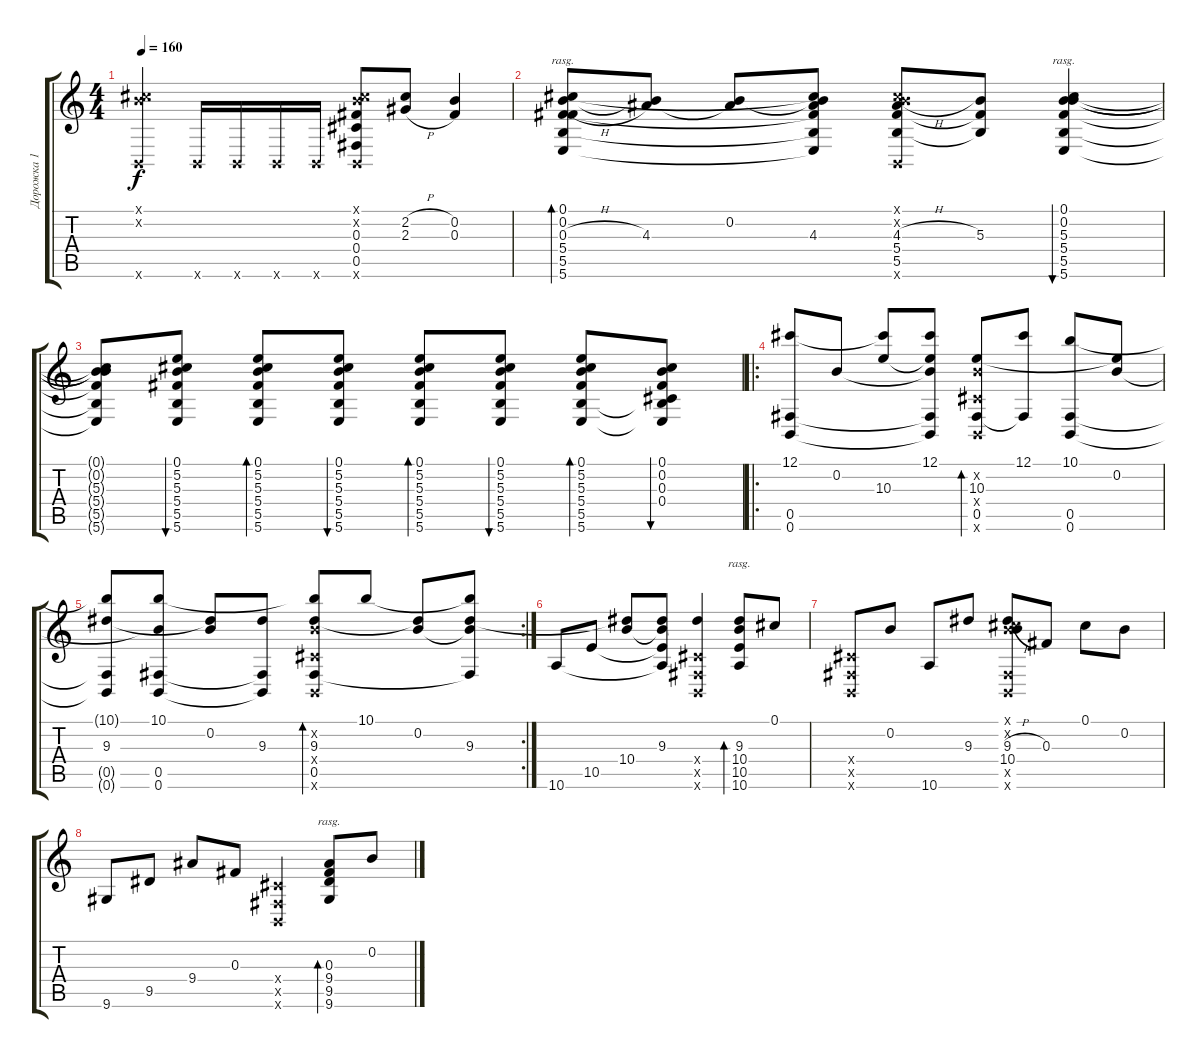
\track ("Дорожка 1" "Дорожка 1") {instrument acousticguitarsteel}
\staff {score tabs}
\tuning (Db4 B3 Gb3 Db3 Gb2 B1) {hide}
\ts (4 4)
\tempo 160
\clef g2
\ks c
(0.1{x} 0.2{x} 0.6{x}).4{dy f} 0.6{x}.16 0.6{x}.16 0.6{x}.16 0.6{x}.16 (0.1{x} 0.2{x} 0.3{t} 0.4{t} 0.5{t} 0.6{x}).8 (2.2{h} 2.3{h}).8 (0.2 0.3).4 |
(0.1 0.2 0.3{h} 5.4 5.5 5.6).8{bd 120 rasg ii} (0.2{t} 4.3).8 (0.2 4.3{t}).8 (0.1{t} 0.2{t} 4.3 5.4{t} 5.5{t} 5.6{t}).8 (0.1{x} 0.2{x} 4.3{h} 5.4 5.5 0.6{x}).8 (5.3 5.4{t} 5.5{t}).8 (0.1 0.2 5.3 5.4 5.5 5.6).4{bu 120 rasg ii} |
(0.1{t} 0.2{t} 5.3{t} 5.4{t} 5.5{t} 5.6{t}).8 (0.1 5.2 5.3 5.4 5.5 5.6).8{bu 60} (0.1 5.2 5.3 5.4 5.5 5.6).8{bd 60} (0.1 5.2 5.3 5.4 5.5 5.6).8{bu 60} (0.1 5.2 5.3 5.4 5.5 5.6).8{bd 60} (0.1 5.2 5.3 5.4 5.5 5.6).8{bu 60} (0.1 5.2 5.3 5.4 5.5 5.6).8{bd 60} (0.1 0.2 0.3 0.4 5.5{t} 5.6{t}).8{bu 60} |
\ro
(12.1 0.5 0.6).8 0.2.8 (12.1{t} 10.3).8 (12.1 0.2{t} 10.3{t} 0.5{t} 0.6{t}).8 (0.2{x} 10.3 0.4{x} 0.5 0.6{x}).8{bd 30} (12.1 0.5{t}).8 (10.1 0.5 0.6).8 (0.2 10.3{t}).8 |
\rc 2
(10.1{t} 9.3 0.5{t} 0.6{t}).8 (10.1 0.2{t} 0.5 0.6).8 (0.2 9.3{t}).8 (9.3 0.5{t} 0.6{t}).8 (10.1{t} 0.2{x} 9.3 0.4{x} 0.5 0.6{x}).8{bd 30} 10.1.8 (0.2 9.3{t}).8 (10.1{t} 0.2{t} 9.3 0.5{t}).8 |
10.6.8 10.5.8 (9.3{t} 10.4).8 (9.3 10.4{t} 10.5{t} 10.6{t}).8 (9.3{t} 0.4{x} 0.5{x} 0.6{x}).4 (9.3 10.4 10.5 10.6).8{bd 480 rasg ii} 0.1.8 |
(0.4{x} 0.5{x} 0.6{x}).8 0.2.8 10.6.8 9.3.8 (0.1{x} 0.2{x} 9.3{h} 10.4 0.5{x} 0.6{x}).8 0.3.8 0.1.8 0.2.8 |
9.6.8 9.5.8 9.4.8 0.3.8 (0.4{x} 0.5{x} 0.6{x}).4 (0.3 9.4 9.5 9.6).8{bd 480 rasg ii} 0.2.8
